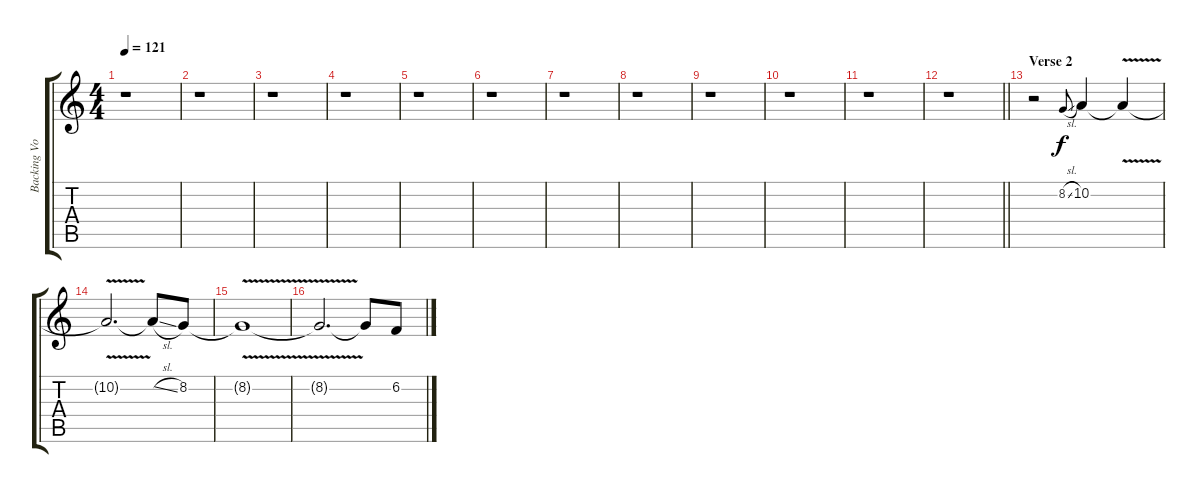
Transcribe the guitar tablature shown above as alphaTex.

\track ("Backing Vocals 1" "Backing Vo") {instrument sopranosax}
\staff {score tabs}
\tuning (E4 B3 G3 D3 A2 E2) {hide}
\ts (4 4)
\tempo 121
\clef g2
\ks c
r.1{dy f} |
r.1 |
r.1 |
r.1 |
r.1 |
r.1 |
r.1 |
r.1 |
r.1 |
r.1 |
r.1 |
\barLineRight lightlight
r.1 |
\section ("" "Verse 2")
r.2 8.2{sl}.8{gr onbeat} 10.2.4 10.2{v t}.4 |
10.2{t}.2{d} 10.2{sl t}.8 8.2.8 |
8.2{v t}.1 |
8.2{t}.2{d} 8.2{t}.8 6.2.8
